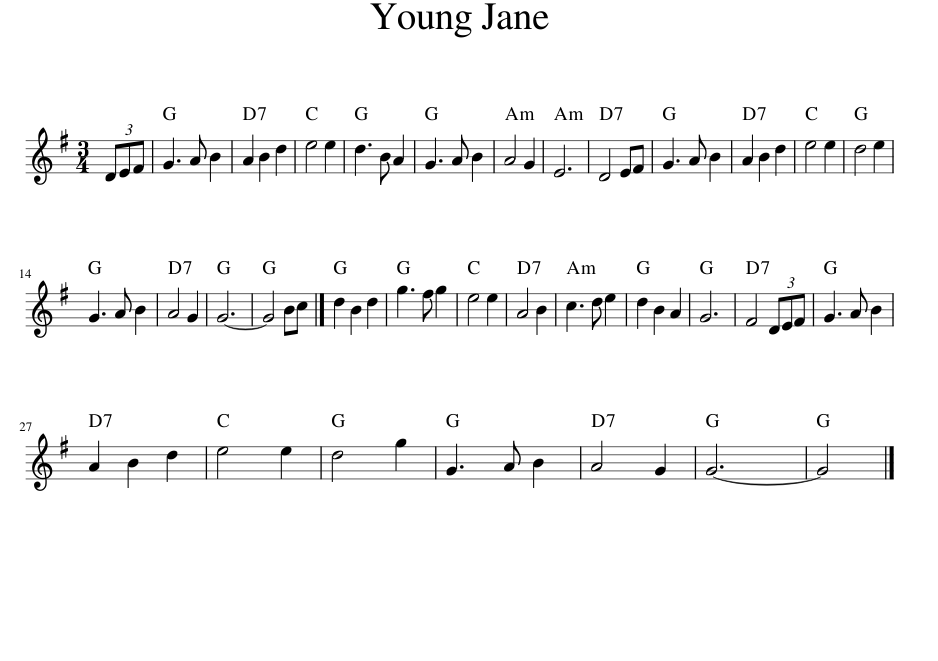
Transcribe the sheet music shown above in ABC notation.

X:1
L:1/8
M:3/4
I:linebreak $
K:G
V:1 treble
V:1
 (3DEF | G3 A B2 | A2 B2 d2 | e4 e2 | d3 B A2 | %5
 G3 A B2 | A4 G2 | E6 | D4 EF | G3 A B2 | %10
 A2 B2 d2 | e4 e2 | d4 e2 |$ G3 A B2 | A4 G2 | %15
 G6- | G4 Bc |] d2 B2 d2 | g3 f g2 | e4 e2 | %20
 A4 B2 | c3 d e2 | d2 B2 A2 | G6 | F4 (3DEF | %25
 G3 A B2 |$ A2 B2 d2 | e4 e2 | d4 g2 | G3 A B2 | %30
 A4 G2 | G6- | G4 |] %33
